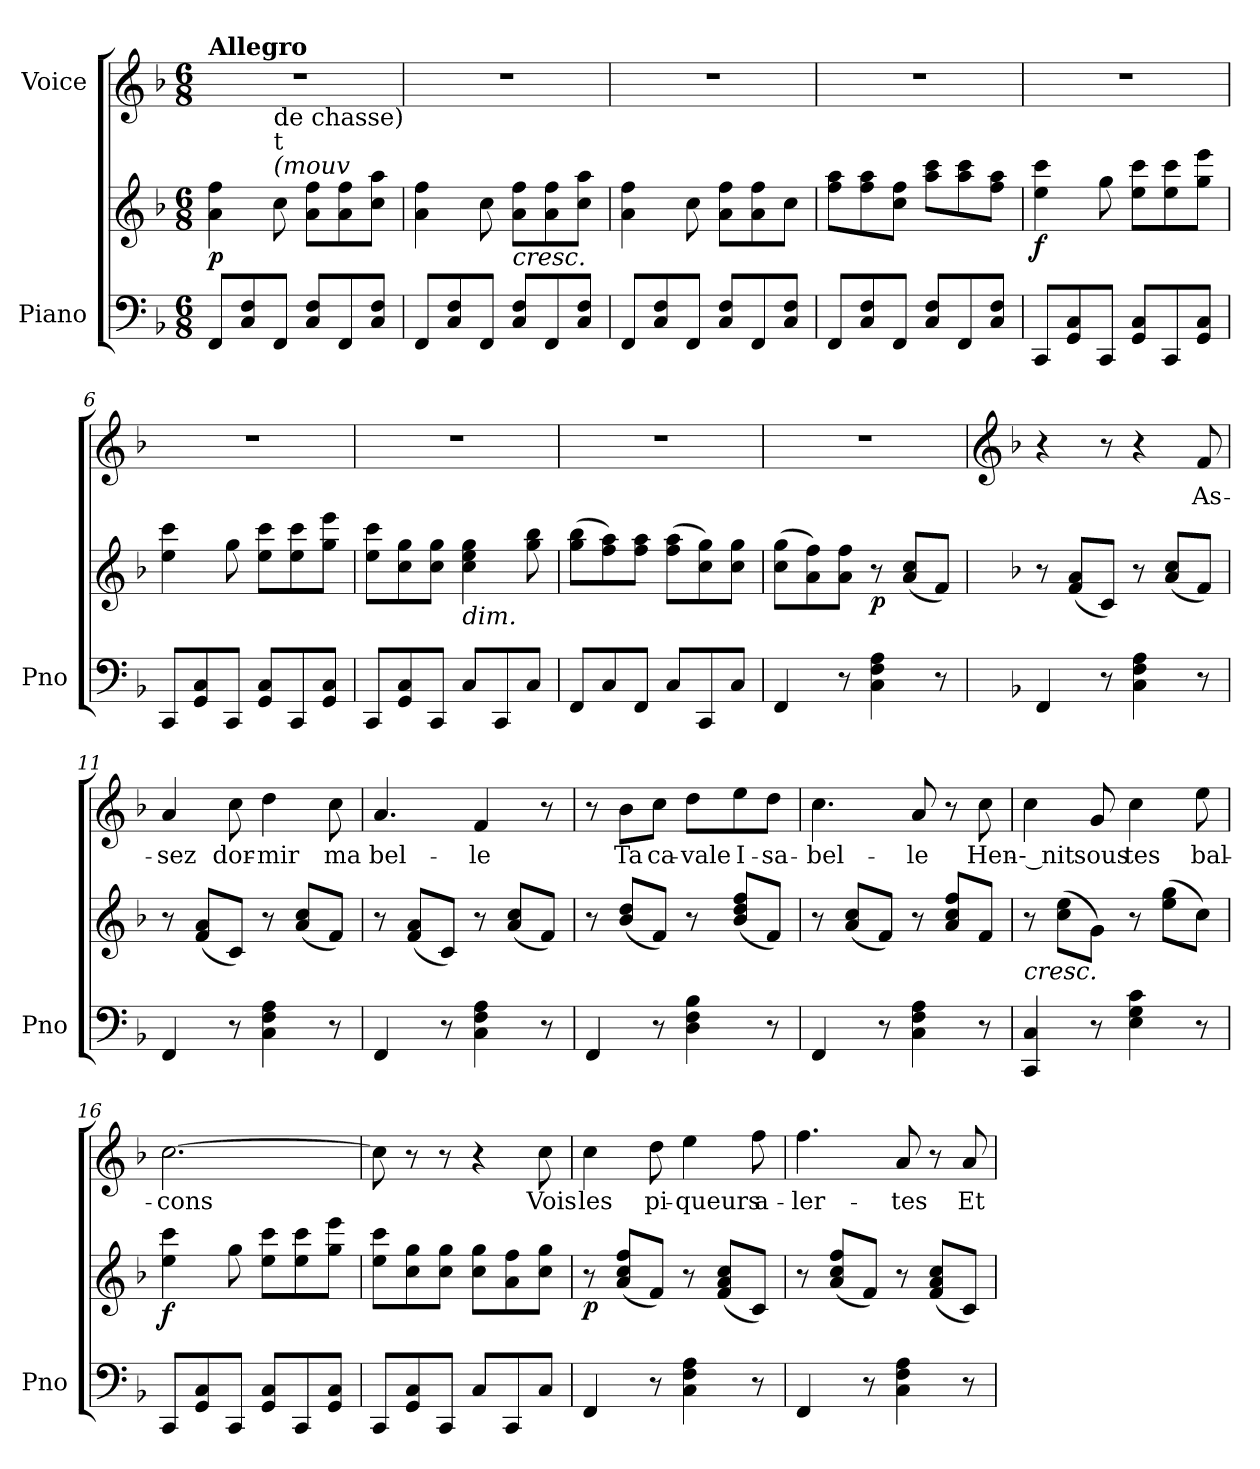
**kern	**kern	**dynam	**kern	**text
*part2	*part2	*part2	*part1	*part1
*staff3	*staff2	*staff2/3	*staff1	*staff1
*I"Piano	*	*	*I"Voice	*
*I'Pno	*	*	*	*
*clefF4	*clefG2	*	*clefG2	*
*k[b-]	*k[b-]	*	*k[b-]	*
*M6/8	*M6/8	*	*M6/8	*
=1	=1	=1	=1	=1
!	!	!	!LO:TX:a:B:t=Allegro	!
!	!	!LO:DY:b	!	!
8FF/L	4a\ 4ff\	p	2.r	.
8C/ 8F/	.	.	.	.
!	!LO:TX:i:t=(mouv	!	!	!
!	!LO:TX:t=t	!	!	!
!	!LO:TX:t=de chasse)	!	!	!
8FF/J	8cc\	.	.	.
8C/ 8F/L	8a\ 8ff\L	.	.	.
8FF/	8a\ 8ff\	.	.	.
8C/ 8F/J	8cc\ 8aa\J	.	.	.
=2	=2	=2	=2	=2
8FF/L	4a\ 4ff\	.	2.r	.
8C/ 8F/	.	.	.	.
8FF/J	8cc\	.	.	.
!	!LO:TX:b:i:t=cresc.	!	!	!
8C/ 8F/L	8a\ 8ff\L	.	.	.
8FF/	8a\ 8ff\	.	.	.
8C/ 8F/J	8cc\ 8aa\J	.	.	.
=3	=3	=3	=3	=3
8FF/L	4a\ 4ff\	.	2.r	.
8C/ 8F/	.	.	.	.
8FF/J	8cc\	.	.	.
8C/ 8F/L	8a\ 8ff\L	.	.	.
8FF/	8a\ 8ff\	.	.	.
8C/ 8F/J	8cc\J	.	.	.
=4	=4	=4	=4	=4
8FF/L	8ff\ 8aa\L	.	2.r	.
8C/ 8F/	8ff\ 8aa\	.	.	.
8FF/J	8cc\ 8ff\J	.	.	.
8C/ 8F/L	8aa\ 8ccc\L	.	.	.
8FF/	8aa\ 8ccc\	.	.	.
8C/ 8F/J	8ff\ 8aa\J	.	.	.
=5	=5	=5	=5	=5
!	!	!LO:DY:b	!	!
8CC/L	4ee\ 4ccc\	f	2.r	.
8GG/ 8C/	.	.	.	.
8CC/J	8gg\	.	.	.
8GG/ 8C/L	8ee\ 8ccc\L	.	.	.
8CC/	8ee\ 8ccc\	.	.	.
8GG/ 8C/J	8gg\ 8eee\J	.	.	.
=6	=6	=6	=6	=6
8CC/L	4ee\ 4ccc\	.	2.r	.
8GG/ 8C/	.	.	.	.
8CC/J	8gg\	.	.	.
8GG/ 8C/L	8ee\ 8ccc\L	.	.	.
8CC/	8ee\ 8ccc\	.	.	.
8GG/ 8C/J	8gg\ 8eee\J	.	.	.
=7	=7	=7	=7	=7
8CC/L	8ee\ 8ccc\L	.	2.r	.
8GG/ 8C/	8cc\ 8gg\	.	.	.
8CC/J	8cc\ 8gg\J	.	.	.
!	!LO:TX:b:i:t=dim.	!	!	!
8C/L	4cc\ 4ee\ 4gg\	.	.	.
8CC/	.	.	.	.
8C/J	8gg\ 8bb-\	.	.	.
=8	=8	=8	=8	=8
8FF/L	(8gg\ 8bb-\L	.	2.r	.
8C/	8ff\ 8aa\)	.	.	.
8FF/J	8ff\ 8aa\J	.	.	.
8C/L	(8ff\ 8aa\L	.	.	.
8CC/	8cc\ 8gg\)	.	.	.
8C/J	8cc\ 8gg\J	.	.	.
=9	=9	=9	=9	=9
4FF/	(8cc\ 8gg\L	.	2.r	.
.	8a\ 8ff\)	.	.	.
8r	8a\ 8ff\J	.	.	.
!	!	!LO:DY:b	!	!
4C\ 4F\ 4A\	8r	p	.	.
.	(8a/ 8cc/L	.	.	.
8r	8f/J)	.	.	.
=10	=10	=10	=10	=10
*	*	*	*clefG2	*
*	*	*	*k[b-]	*
4FF/	8r	.	4r	.
.	(8f/ 8a/L	.	.	.
8r	8c/J)	.	8r	.
4C\ 4F\ 4A\	8r	.	4r	.
.	(8a/ 8cc/L	.	.	.
8r	8f/J)	.	8f/	As-
=11	=11	=11	=11	=11
4FF/	8r	.	4a/	-sez
.	(8f/ 8a/L	.	.	.
8r	8c/J)	.	8cc\	dor-
4C\ 4F\ 4A\	8r	.	4dd\	-mir
.	(8a/ 8cc/L	.	.	.
8r	8f/J)	.	8cc\	ma
=12	=12	=12	=12	=12
4FF/	8r	.	4.a/	bel-
.	(8f/ 8a/L	.	.	.
8r	8c/J)	.	.	.
4C\ 4F\ 4A\	8r	.	4f/	-le
.	(8a/ 8cc/L	.	.	.
8r	8f/J)	.	8r	.
=13	=13	=13	=13	=13
4FF/	8r	.	8r	.
.	(8b-/ 8dd/L	.	8b-\L	Ta
8r	8f/J)	.	8cc\J	ca-
4D\ 4F\ 4B-\	8r	.	8dd\L	-vale
.	(8b-/ 8dd/ 8ff/L	.	8ee\	I-
8r	8f/J)	.	8dd\J	-sa-
=14	=14	=14	=14	=14
4FF/	8r	.	4.cc\	-bel-
.	(8a/ 8cc/L	.	.	.
8r	8f/J)	.	.	.
4C\ 4F\ 4A\	8r	.	8a/	-le
.	8a/ 8cc/ 8ff/L	.	8r	.
8r	8f/J	.	8cc\	Hen-
=15	=15	=15	=15	=15
!	!LO:TX:b:i:t=cresc.	!	!	!
4CC/ 4C/	8r	.	4cc\	-- nit
.	(8cc\ 8ee\L	.	.	.
8r	8g\J)	.	8g/	sous
4E\ 4G\ 4c\	8r	.	4cc\	tes
.	(8ee\ 8gg\L	.	.	.
8r	8cc\J)	.	8ee\	bal-
=16	=16	=16	=16	=16
!	!	!LO:DY:b	!	!
8CC/L	4ee\ 4ccc\	f	[2.cc\	-cons
8GG/ 8C/	.	.	.	.
8CC/J	8gg\	.	.	.
8GG/ 8C/L	8ee\ 8ccc\L	.	.	.
8CC/	8ee\ 8ccc\	.	.	.
8GG/ 8C/J	8gg\ 8eee\J	.	.	.
=17	=17	=17	=17	=17
8CC/L	8ee\ 8ccc\L	.	8cc\]	.
8GG/ 8C/	8cc\ 8gg\	.	8r	.
8CC/J	8cc\ 8gg\J	.	8r	.
8C/L	8cc\ 8gg\L	.	4r	.
8CC/	8a\ 8ff\	.	.	.
8C/J	8cc\ 8gg\J	.	8cc\	Vois
=18	=18	=18	=18	=18
!	!	!LO:DY:b	!	!
4FF/	8r	p	4cc\	les
.	(8a/ 8cc/ 8ff/L	.	.	.
8r	8f/J)	.	8dd\	pi-
4C\ 4F\ 4A\	8r	.	4ee\	-queurs
.	(8f/ 8a/ 8cc/L	.	.	.
8r	8c/J)	.	8ff\	a-
=19	=19	=19	=19	=19
4FF/	8r	.	4.ff\	-ler-
.	(8a/ 8cc/ 8ff/L	.	.	.
8r	8f/J)	.	.	.
4C\ 4F\ 4A\	8r	.	8a/	-tes
.	(8f/ 8a/ 8cc/L	.	8r	.
8r	8c/J)	.	8a/	Et
=	=	=	=	=
*-	*-	*-	*-	*-
